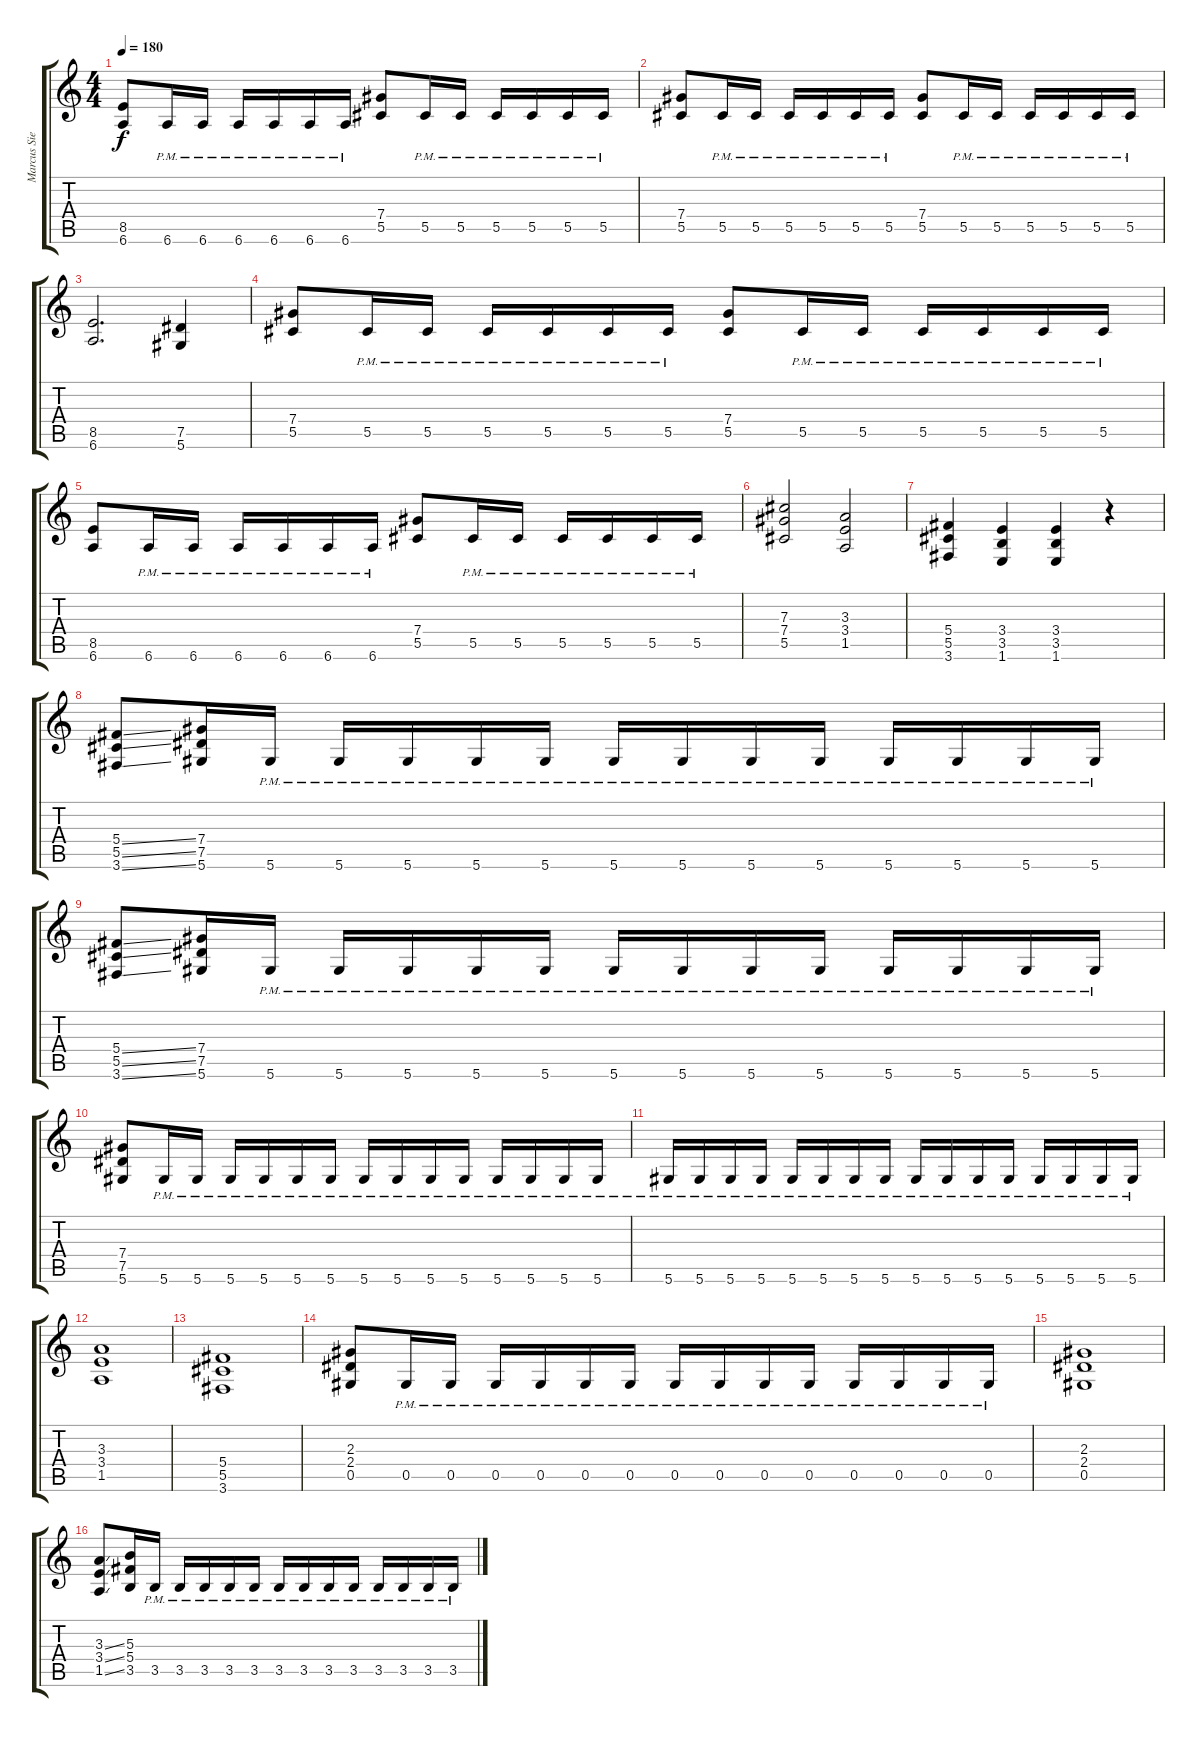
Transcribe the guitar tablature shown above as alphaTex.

\track ("Marcus Siepen" "Marcus Sie") {instrument distortionguitar}
\staff {score tabs}
\tuning (Eb4 Bb3 Gb3 Db3 Ab2 Eb2) {hide}
\ts (4 4)
\tempo 180
\clef g2
\ks c
(8.5 6.6).8{dy f} 6.6{pm}.16 6.6{pm}.16 6.6{pm}.16 6.6{pm}.16 6.6{pm}.16 6.6{pm}.16 (7.4 5.5).8 5.5{pm}.16 5.5{pm}.16 5.5{pm}.16 5.5{pm}.16 5.5{pm}.16 5.5{pm}.16 |
(7.4 5.5).8 5.5{pm}.16 5.5{pm}.16 5.5{pm}.16 5.5{pm}.16 5.5{pm}.16 5.5{pm}.16 (7.4 5.5).8 5.5{pm}.16 5.5{pm}.16 5.5{pm}.16 5.5{pm}.16 5.5{pm}.16 5.5{pm}.16 |
(8.5 6.6).2{d} (7.5 5.6).4 |
(7.4 5.5).8 5.5{pm}.16 5.5{pm}.16 5.5{pm}.16 5.5{pm}.16 5.5{pm}.16 5.5{pm}.16 (7.4 5.5).8 5.5{pm}.16 5.5{pm}.16 5.5{pm}.16 5.5{pm}.16 5.5{pm}.16 5.5{pm}.16 |
(8.5 6.6).8 6.6{pm}.16 6.6{pm}.16 6.6{pm}.16 6.6{pm}.16 6.6{pm}.16 6.6{pm}.16 (7.4 5.5).8 5.5{pm}.16 5.5{pm}.16 5.5{pm}.16 5.5{pm}.16 5.5{pm}.16 5.5{pm}.16 |
(7.3 7.4 5.5).2 (3.3 3.4 1.5).2 |
(5.4 5.5 3.6).4 (3.4 3.5 1.6).4 (3.4 3.5 1.6).4 r.4 |
(5.4{ss} 5.5{ss} 3.6{ss}).8 (7.4 7.5 5.6).16 5.6{pm}.16 5.6{pm}.16 5.6{pm}.16 5.6{pm}.16 5.6{pm}.16 5.6{pm}.16 5.6{pm}.16 5.6{pm}.16 5.6{pm}.16 5.6{pm}.16 5.6{pm}.16 5.6{pm}.16 5.6{pm}.16 |
(5.4{ss} 5.5{ss} 3.6{ss}).8 (7.4 7.5 5.6).16 5.6{pm}.16 5.6{pm}.16 5.6{pm}.16 5.6{pm}.16 5.6{pm}.16 5.6{pm}.16 5.6{pm}.16 5.6{pm}.16 5.6{pm}.16 5.6{pm}.16 5.6{pm}.16 5.6{pm}.16 5.6{pm}.16 |
(7.4 7.5 5.6).8 5.6{pm}.16 5.6{pm}.16 5.6{pm}.16 5.6{pm}.16 5.6{pm}.16 5.6{pm}.16 5.6{pm}.16 5.6{pm}.16 5.6{pm}.16 5.6{pm}.16 5.6{pm}.16 5.6{pm}.16 5.6{pm}.16 5.6{pm}.16 |
5.6{pm}.16 5.6{pm}.16 5.6{pm}.16 5.6{pm}.16 5.6{pm}.16 5.6{pm}.16 5.6{pm}.16 5.6{pm}.16 5.6{pm}.16 5.6{pm}.16 5.6{pm}.16 5.6{pm}.16 5.6{pm}.16 5.6{pm}.16 5.6{pm}.16 5.6{pm}.16 |
(3.3 3.4 1.5).1 |
(5.4 5.5 3.6).1 |
(2.3 2.4 0.5).8 0.5{pm}.16 0.5{pm}.16 0.5{pm}.16 0.5{pm}.16 0.5{pm}.16 0.5{pm}.16 0.5{pm}.16 0.5{pm}.16 0.5{pm}.16 0.5{pm}.16 0.5{pm}.16 0.5{pm}.16 0.5{pm}.16 0.5{pm}.16 |
(2.3 2.4 0.5).1 |
(3.3{ss} 3.4{ss} 1.5{ss}).8 (5.3 5.4 3.5).16 3.5{pm}.16 3.5{pm}.16 3.5{pm}.16 3.5{pm}.16 3.5{pm}.16 3.5{pm}.16 3.5{pm}.16 3.5{pm}.16 3.5{pm}.16 3.5{pm}.16 3.5{pm}.16 3.5{pm}.16 3.5{pm}.16
